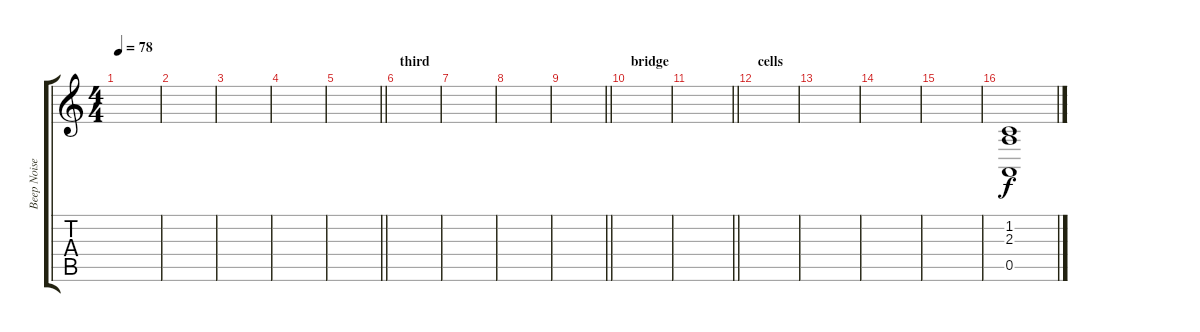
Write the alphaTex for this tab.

\track ("Beep Noises" "Beep Noise") {instrument electricpiano1}
\staff {score tabs}
\tuning (Bb4 B3 G3 D3 A2 E2) {hide}
\ts (4 4)
\tempo 78
\clef g2
\ks c
|
|
|
|
\barLineRight lightlight
|
\section ("" "third")
|
|
|
\barLineRight lightlight
|
\section ("" "bridge")
|
\barLineRight lightlight
|
\section ("" "cells")
|
|
|
|
(1.2 2.3 0.5).1{dy f volume 10 instrument acousticgrandpiano}
